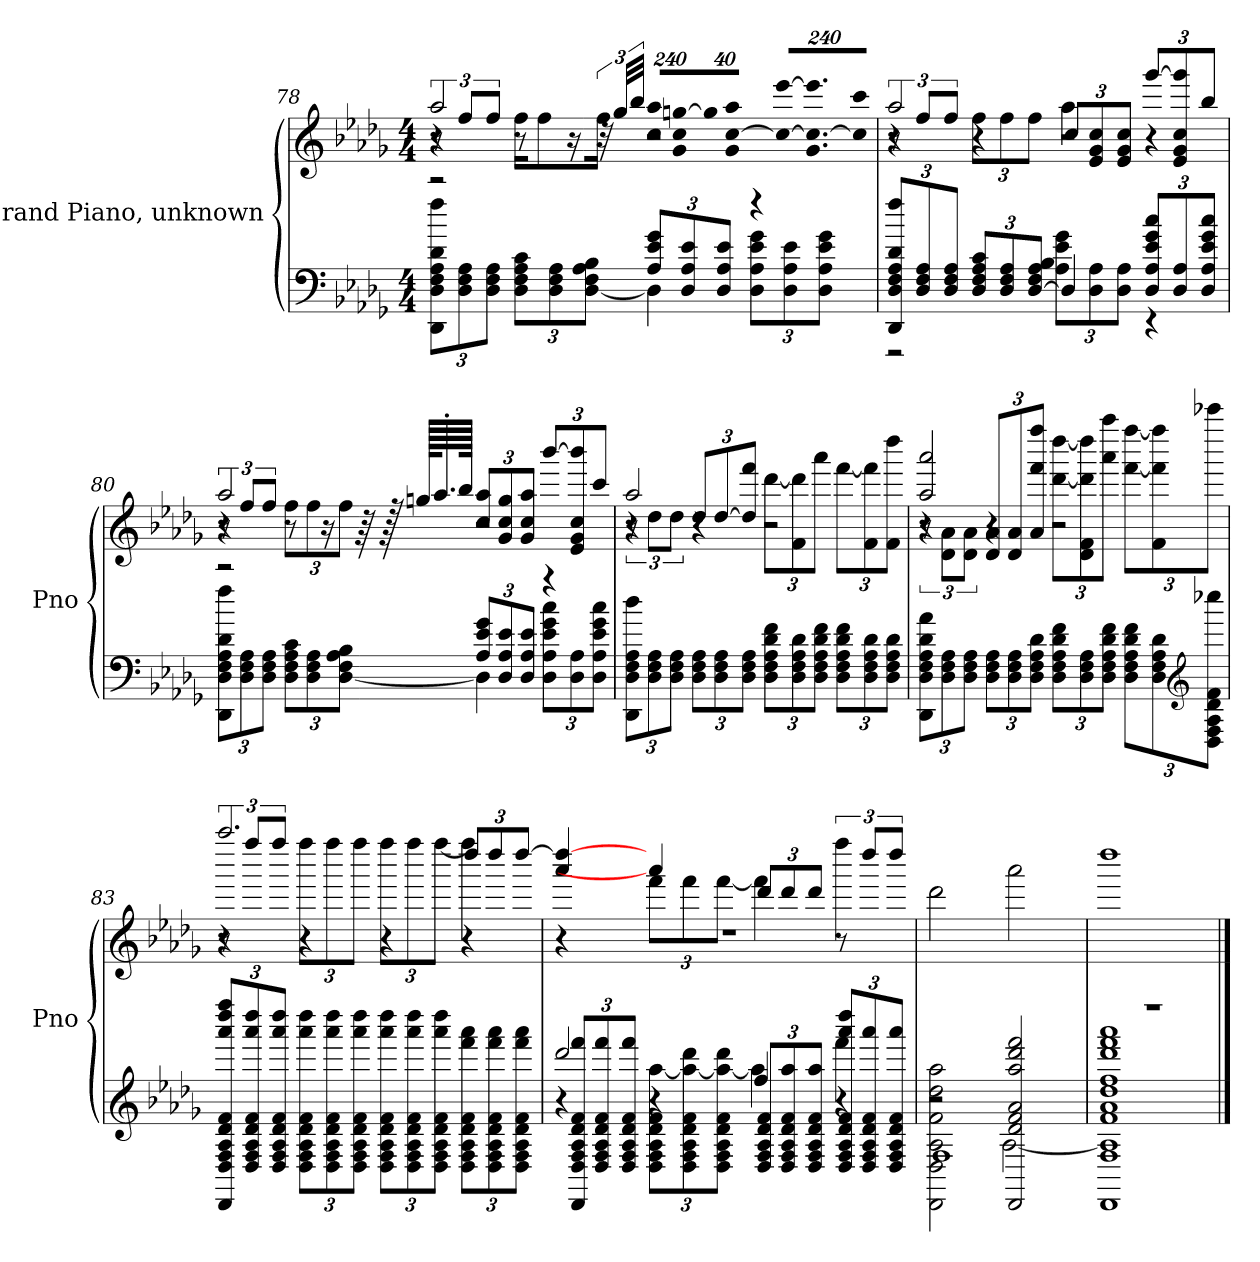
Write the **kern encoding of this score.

**kern	**kern
*part1	*part1
*staff2	*staff1
*I"Grand Piano, unknown	*
*I'Pno	*
*clefF4	*clefG2
*k[b-e-a-d-g-]	*k[b-e-a-d-g-]
*M4/4	*M4/4
=78	=78
*^	*
*	*Xbrackettup	*
*	*	*^
*	*	*	*^
2r	12DD-\ 12D-\ 12F\ 12A-\ 12d-\ 12ff\L	2aa-/	4r	12r
.	12D-\ 12F\ 12A-\	.	.	12ff/L
.	12D-\ 12F\ 12A-\J	.	.	12ff/J
.	12D-\ 12F\ 12A-\ 12c\L	.	16ff\KL	8r
.	.	.	8ff\	.
.	12D-\ 12F\ 12A-\	.	.	.
.	.	.	.	16r
.	[12D-\ 12F\ 12A-\ 12B-\J	.	.	.
.	.	.	16ff\Jk	48r
.	.	.	.	48gg-/LLL
.	.	.	.	48bb-/JJJ
*	*	*	*	*Xbrackettup
!	!	!	!	!LO:N:vis=16
12A-/ 12e-/ 12g-/L	4D-\]	2r	2r	1920%137cc/ 1920%137aa-/LL
!	!	!	!	!LO:N:vis=16
.	.	.	.	1920%137g-/ 1920%137cc/ [1920%137ggn/
12D-/ 12A-/ 12e-/	.	.	.	.
!	!	!	!	!LO:N:vis=32
.	.	.	.	640%23gg/K]
12D-/ 12A-/ 12e-/J	.	.	.	.
!	!	!	!	!LO:N:vis=16
.	.	.	.	1920%137g-/ [1920%137cc/ 1920%137aa-/JJ
!	!	!	!	!LO:N:vis=16
4r	12D-\ 12A-\ 12e-\ 12g-\L	.	.	1920%137cc/_ [1920%137eee-/LL
!	!	!	!	!LO:N:vis=16.
.	.	.	.	960%103g-/ 960%103cc/_ 960%103eee-/]
.	12D-\ 12A-\ 12e-\	.	.	.
.	12D-\ 12A-\ 12e-\ 12g-\J	.	.	.
!	!	!	!	!LO:N:vis=16
.	.	.	.	1920%137cc/] 1920%137ccc/JJ
!!LO:LB:g=z	!!	!!
=79	=79	=79	=79	=79
*	*	*	*	*brackettup
12DD-/ 12D-/ 12F/ 12A-/ 12d-/ 12ff/L	2r	2aa-/	4r	12r
12D-/ 12F/ 12A-/	.	.	.	12ff/L
12D-/ 12F/ 12A-/J	.	.	.	12ff/J
*	*	*	*Xbrackettup	*
12D-/ 12F/ 12A-/ 12c/L	.	.	12ff\L	4r
12D-/ 12F/ 12A-/	.	.	12ff\	.
[12D-/ 12F/ 12A-/ 12B-/J	.	.	12ff\J	.
4D-/]	12A-\ 12e-\ 12g-\L	2r	4aa-\	12cc/L
.	12D-\ 12A-\	.	.	12e-/ 12g-/ 12cc/
.	12D-\ 12A-\J	.	.	12e-/ 12g-/ 12cc/J
12D-/ 12A-/ 12e-/ 12g-/ 12cc/L	4r	.	4r	[12ggg-/L
12D-/ 12A-/	.	.	.	12e-/ 12g-/ 12cc/ 12ggg-/]
12D-/ 12A-/ 12e-/ 12g-/ 12cc/J	.	.	.	12bb-/J
=80	=80	=80	=80	=80
*	*	*	*	*brackettup
2r	12DD-\ 12D-\ 12F\ 12A-\ 12d-\ 12ff\L	2aa-/	4r	12r
.	12D-\ 12F\ 12A-\	.	.	12ff/L
.	12D-\ 12F\ 12A-\J	.	.	12ff/J
*	*	*	*Xbrackettup	*
.	12D-\ 12F\ 12A-\ 12c\L	.	12ff\L	8r
.	12D-\ 12F\ 12A-\	.	12ff\	.
.	.	.	.	16r
.	[12D-\ 12F\ 12A-\ 12B-\J	.	12ff\J	.
.	.	.	.	64r
.	.	.	.	128r
.	.	.	.	128ggn/KLLLL
.	.	.	.	64.aa-'/
.	.	.	.	128bb-/JJJJk
12A-/ 12e-/ 12g-/L	4D-\]	2r	2r	12cc/ 12aa-/L
12D-/ 12A-/ 12e-/	.	.	.	12g-/ 12cc/ 12gg/
12D-/ 12A-/ 12e-/J	.	.	.	12g-/ 12cc/ 12aa-/J
4r	12D-\ 12A-\ 12e-\ 12g-\ 12cc\L	.	.	[12bbb-/L
.	12D-\ 12A-\	.	.	12e-/ 12g-/ 12cc/ 12bbb-/]
.	12D-\ 12A-\ 12e-\ 12g-\ 12cc\J	.	.	12ccc/J
*v	*v	*	*	*
!!LO:LB:g=z	!!	!!
=81	=81	=81	=81
*	*	*brackettup	*
12DD-\ 12D-\ 12F\ 12A-\ 12dd-\L	2aa-/	12r	4r
12D-\ 12F\ 12A-\	.	12dd-\L	.
12D-\ 12F\ 12A-\J	.	12dd-\J	.
*	*	*	*Xbrackettup
12D-\ 12F\ 12A-\L	.	4r	12dd-/L
12D-\ 12F\ 12A-\	.	.	[12dd-/
12D-\ 12F\ 12A-\J	.	.	12dd-/] 12fff/J
12D-\ 12F\ 12A-\ 12d-\ 12f\L	2r	[12ddd-\L	2r
12D-\ 12F\ 12A-\ 12d-\	.	12f\ 12ddd-\]	.
12D-\ 12F\ 12A-\ 12d-\ 12f\J	.	12aaa-\J	.
12D-\ 12F\ 12A-\ 12d-\ 12f\L	.	[12fff\L	.
12D-\ 12F\ 12A-\ 12d-\	.	12f\ 12fff\]	.
12D-\ 12F\ 12A-\ 12d-\J	.	12f\ 12dddd-\J	.
=82	=82	=82	=82
*	*	*brackettup	*
12DD-\ 12D-\ 12F\ 12A-\ 12d-\ 12a-\L	2aa-/ 2aaa-/	12r	4r
12D-\ 12F\ 12A-\	.	12d-\ 12a-\L	.
12D-\ 12F\ 12A-\J	.	12d-\ 12a-\J	.
*	*	*	*Xbrackettup
12D-\ 12F\ 12A-\L	.	4r	12d-/ 12a-/L
12D-\ 12F\ 12A-\	.	.	12d-/ 12a-/
12D-\ 12F\ 12A-\ 12d-\J	.	.	12a-/ 12fff/ 12ffff/J
12D-\ 12F\ 12A-\ 12d-\ 12f\L	2r	[12ddd-\ [12dddd-\L	2r
12D-\ 12F\ 12A-\	.	12d-\ 12f\ 12ddd-\] 12dddd-\]	.
12D-\ 12F\ 12A-\ 12d-\ 12f\J	.	12aaa-\ 12aaaa-\J	.
12D-\ 12F\ 12A-\ 12d-\ 12f\L	.	[12fff\ [12ffff\L	.
12D-\ 12F\ 12A-\ 12d-\	.	12f\ 12fff\] 12ffff\]	.
*clefG2	*	*	*
12D-\ 12F\ 12A-\ 12d-\ 12f\ 12cccc-X\J	.	12ccccc-X\J	.
!!LO:PB:g=z	!!	!!
=83	=83	=83	=83
*	*	*	*brackettup
12DD-/ 12D-/ 12F/ 12A-/ 12d-/ 12f/ 12aaa-/ 12dddd-/ 12ffff/L	2.aaaa-/	4r	12r
12D-/ 12F/ 12A-/ 12d-/ 12f/ 12aaa-/ 12dddd-/	.	.	12ffff/L
12D-/ 12F/ 12A-/ 12d-/ 12f/ 12aaa-/ 12dddd-/J	.	.	12ffff/J
*	*	*Xbrackettup	*
12D-\ 12F\ 12A-\ 12d-\ 12f\ 12aaa-\ 12dddd-\L	.	12ffff\L	4r
12D-\ 12F\ 12A-\ 12d-\ 12f\ 12aaa-\ 12dddd-\	.	12ffff\	.
12D-\ 12F\ 12A-\ 12d-\ 12f\ 12aaa-\ 12dddd-\J	.	12ffff\J	.
12D-\ 12F\ 12A-\ 12d-\ 12f\ 12aaa-\ 12dddd-\L	.	12ffff\L	4r
12D-\ 12F\ 12A-\ 12d-\ 12f\ 12aaa-\ 12dddd-\	.	12ffff\	.
12D-\ 12F\ 12A-\ 12d-\ 12f\ 12aaa-\ 12dddd-\J	.	[12ffff\J	.
12D-\ 12F\ 12A-\ 12d-\ 12f\ 12fff\ 12aaa-\L	4r	4ffff\]	12dddd-/L
12D-\ 12F\ 12A-\ 12d-\ 12f\ 12fff\ 12aaa-\	.	.	12dddd-/
12D-\ 12F\ 12A-\ 12d-\ 12f\ 12fff\ 12aaa-\J	.	.	[12dddd-/J
=84	=84	=84	=84
*^	*	*	*
*	*^	*	*	*
2ddd-/	4r	12DD-/ 12D-/ 12F/ 12A-/ 12d-/ 12f/ 12fff/L	1r	4r	4aaa-/ 4dddd-/_
.	.	12D-/ 12F/ 12A-/ 12d-/ 12f/ 12fff/	.	.	.
.	.	12D-/ 12F/ 12A-/ 12d-/ 12f/ 12fff/J	.	.	.
.	12D-\ 12F\ 12A-\ 12d-\ 12f\ [12aa-\L	4r	.	12fff\L	4aaa-/]
.	12D-\ 12F\ 12A-\ 12d-\ 12f\ 12aa-\_ 12ddd-\	.	.	12fff\	.
.	12D-\ 12F\ 12A-\ 12d-\ 12f\ 12aa-\_ 12ddd-\J	.	.	[12fff\J	.
4ff/	4aa-\]	12D-/ 12F/ 12A-/ 12d-/ 12f/L	.	4fff\]	12ddd-/L
.	.	12D-/ 12F/ 12A-/ 12d-/ 12f/ 12aa-/	.	.	12ddd-/
.	.	12D-/ 12F/ 12A-/ 12d-/ 12f/ 12aa-/J	.	.	12ddd-/J
*	*	*	*	*	*brackettup
4r	4fff\	12D-/ 12F/ 12A-/ 12d-/ 12f/ 12aaa-/ 12dddd-/L	.	4ffff\	12r
.	.	12D-/ 12F/ 12A-/ 12d-/ 12f/ 12aaa-/	.	.	12dddd-/L
.	.	12D-/ 12F/ 12A-/ 12d-/ 12f/ 12aaa-/J	.	.	12dddd-/J
*	*	*	*v	*v	*v
=85	=85	=85	=85
2r	2DD-\ 2D-\ 2A-\ 2f\ 2dd-\ 2aa-\	1F	2ddd-\
2DD-/ 2d-/ 2f/ 2a-/ 2aa-/ 2ddd-/ 2fff/	[2A-\	.	2aaa-\
*	*v	*v	*
=86	=86	=86
1r	1DD- 1F 1A-] 1f 1a- 1dd- 1ff 1ddd- 1fff 1aaa-	1dddd-
*v	*v	*
==	==
*-	*-
